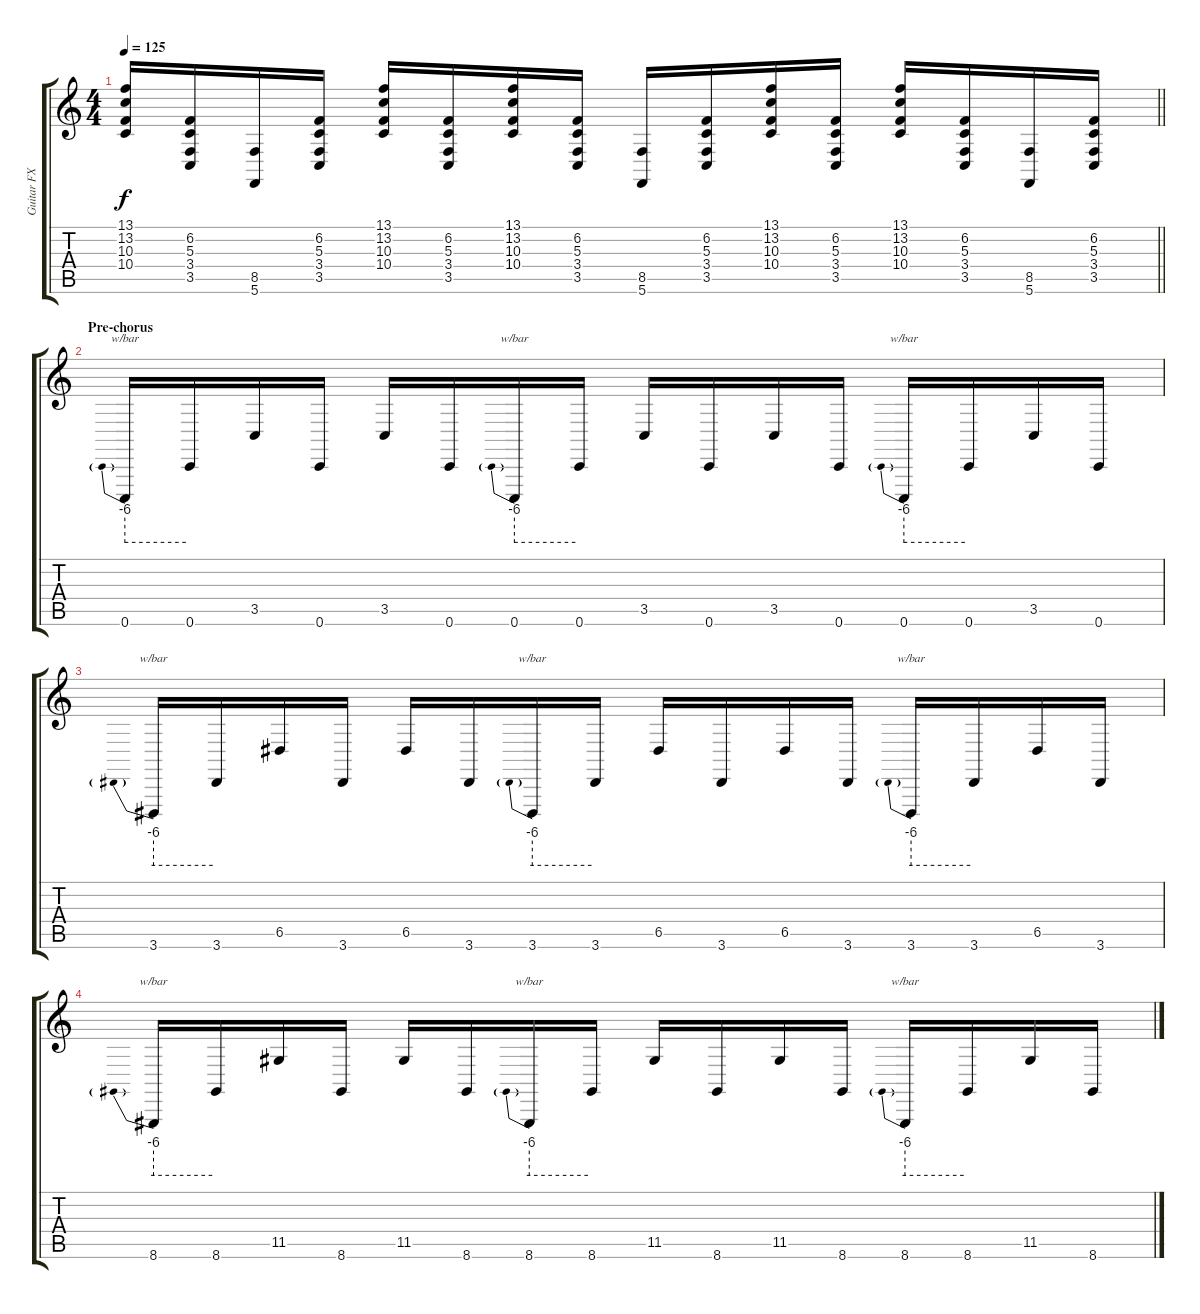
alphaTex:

\track ("Guitar FX" "Guitar FX") {instrument lead8bassandlead}
\staff {score tabs}
\tuning (E4 B3 G3 D3 A2 C2) {hide}
\ts (4 4)
\tempo 125
\clef g2
\barLineRight lightlight
\ks c
(13.1 13.2 10.3 10.4).16{dy f} (6.2 5.3 3.4 3.5).16 (8.5 5.6).16 (6.2 5.3 3.4 3.5).16 (13.1 13.2 10.3 10.4).16 (6.2 5.3 3.4 3.5).16 (13.1 13.2 10.3 10.4).16 (6.2 5.3 3.4 3.5).16 (8.5 5.6).16 (6.2 5.3 3.4 3.5).16 (13.1 13.2 10.3 10.4).16 (6.2 5.3 3.4 3.5).16 (13.1 13.2 10.3 10.4).16 (6.2 5.3 3.4 3.5).16 (8.5 5.6).16 (6.2 5.3 3.4 3.5).16 |
\section ("" "Pre-chorus")
0.6.16{tbe (predive default 0 -24 60 -24)} 0.6.16 3.5.16 0.6.16 3.5.16 0.6.16 0.6.16{tbe (predive default 0 -24 60 -24)} 0.6.16 3.5.16 0.6.16 3.5.16 0.6.16 0.6.16{tbe (predive default 0 -24 60 -24)} 0.6.16 3.5.16 0.6.16 |
3.6.16{tbe (predive default 0 -24 60 -24)} 3.6.16 6.5.16 3.6.16 6.5.16 3.6.16 3.6.16{tbe (predive default 0 -24 60 -24)} 3.6.16 6.5.16 3.6.16 6.5.16 3.6.16 3.6.16{tbe (predive default 0 -24 60 -24)} 3.6.16 6.5.16 3.6.16 |
8.6.16{tbe (predive default 0 -24 60 -24)} 8.6.16 11.5.16 8.6.16 11.5.16 8.6.16 8.6.16{tbe (predive default 0 -24 60 -24)} 8.6.16 11.5.16 8.6.16 11.5.16 8.6.16 8.6.16{tbe (predive default 0 -24 60 -24)} 8.6.16 11.5.16 8.6.16
